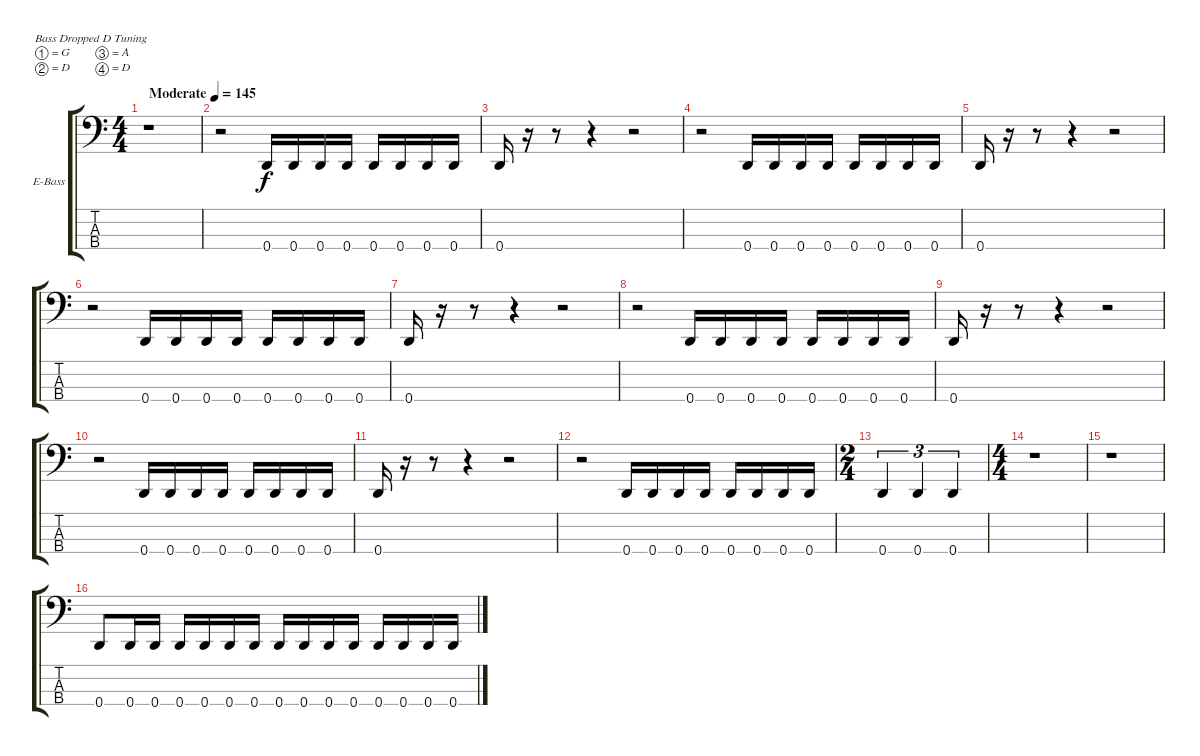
\bracketExtendMode groupsimilarinstruments
\firstSystemTrackNameOrientation horizontal
\otherSystemsTrackNameOrientation horizontal
\track ("Spur 3" "E-Bass") {instrument electricbassfinger}
\staff {score tabs}
\tuning (G2 D2 A1 D1)
\ts (4 4)
\beaming (8 2 2 2 2)
\tempo (145 "Moderate")
\clef f4
\ks c
r.1{dy f instrument electricbassfinger} |
r.2 0.4.16 0.4.16 0.4.16 0.4.16 0.4.16 0.4.16 0.4.16 0.4.16 |
0.4.16 r.16 r.8 r.4 r.2 |
r.2 0.4.16 0.4.16 0.4.16 0.4.16 0.4.16 0.4.16 0.4.16 0.4.16 |
0.4.16 r.16 r.8 r.4 r.2 |
r.2 0.4.16 0.4.16 0.4.16 0.4.16 0.4.16 0.4.16 0.4.16 0.4.16 |
0.4.16 r.16 r.8 r.4 r.2 |
r.2 0.4.16 0.4.16 0.4.16 0.4.16 0.4.16 0.4.16 0.4.16 0.4.16 |
0.4.16 r.16 r.8 r.4 r.2 |
r.2 0.4.16 0.4.16 0.4.16 0.4.16 0.4.16 0.4.16 0.4.16 0.4.16 |
0.4.16 r.16 r.8 r.4 r.2 |
r.2 0.4.16 0.4.16 0.4.16 0.4.16 0.4.16 0.4.16 0.4.16 0.4.16 |
\ts (2 4)
\beaming (8 2 2)
0.4.4{tu (3 2)} 0.4.4{tu (3 2)} 0.4.4{tu (3 2)} |
\ts (4 4)
\beaming (8 2 2 2 2)
r.1 |
r.1 |
0.4.8 0.4.16 0.4.16 0.4.16 0.4.16 0.4.16 0.4.16 0.4.16 0.4.16 0.4.16 0.4.16 0.4.16 0.4.16 0.4.16 0.4.16
